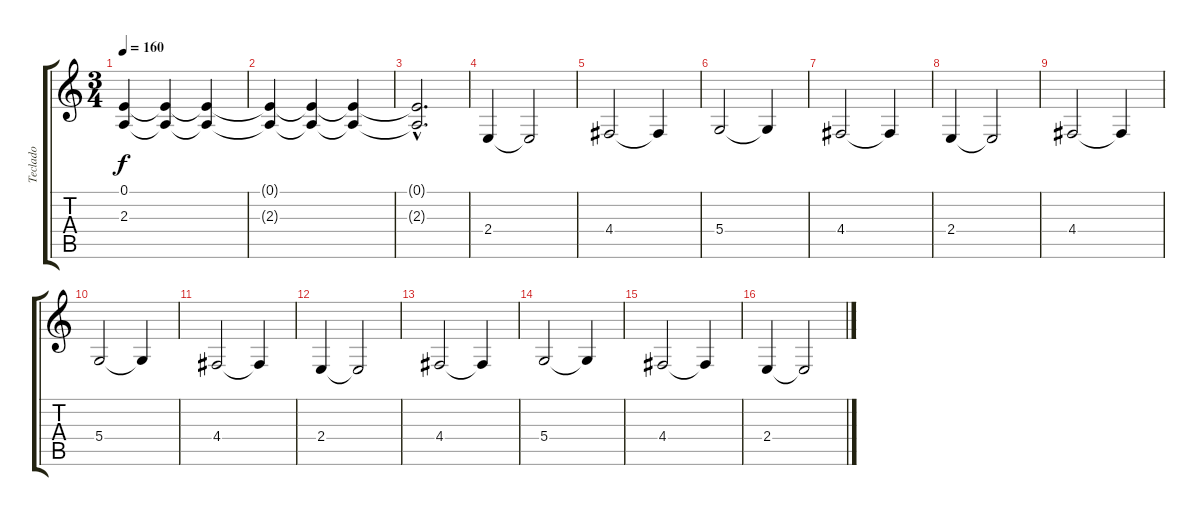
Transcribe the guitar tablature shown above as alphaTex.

\track ("Teclado" "Teclado") {instrument choiraahs}
\staff {score tabs}
\tuning (E4 B3 G3 D3 A2 E2) {hide}
\ts (3 4)
\tempo 160
\clef g2
\ks c
(0.1{t} 2.3{t}).4{dy f} (0.1{t} 2.3{t}).4 (0.1{t} 2.3{t}).4 |
(0.1{t} 2.3{t}).4 (0.1{t} 2.3{t}).4 (0.1{t} 2.3{t}).4 |
(0.1{hac t} 2.3{hac t}).2{d} |
2.4.4 2.4{t}.2 |
4.4.2 4.4{t}.4 |
5.4.2 5.4{t}.4 |
4.4.2 4.4{t}.4 |
2.4.4 2.4{t}.2 |
4.4.2 4.4{t}.4 |
5.4.2 5.4{t}.4 |
4.4.2 4.4{t}.4 |
2.4.4 2.4{t}.2 |
4.4.2 4.4{t}.4 |
5.4.2 5.4{t}.4 |
4.4.2 4.4{t}.4 |
2.4.4 2.4{t}.2
